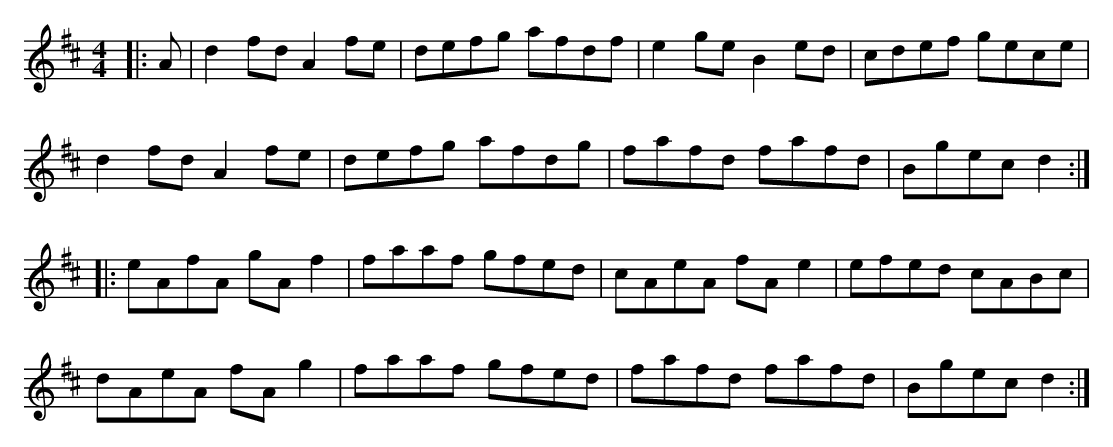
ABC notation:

X:1
M:4/4
K:D
|:A|d2 fd A2 fe|defg afdf|e2 ge B2 ed|cdef gece|
d2 fd A2 fe|defg afdg|fafd fafd|Bgec d2:|
|:eAfA gA f2|faaf gfed|cAeA fA e2|efed cABc|
dAeA fA g2|faaf gfed|fafd fafd|Bgec d2:|
